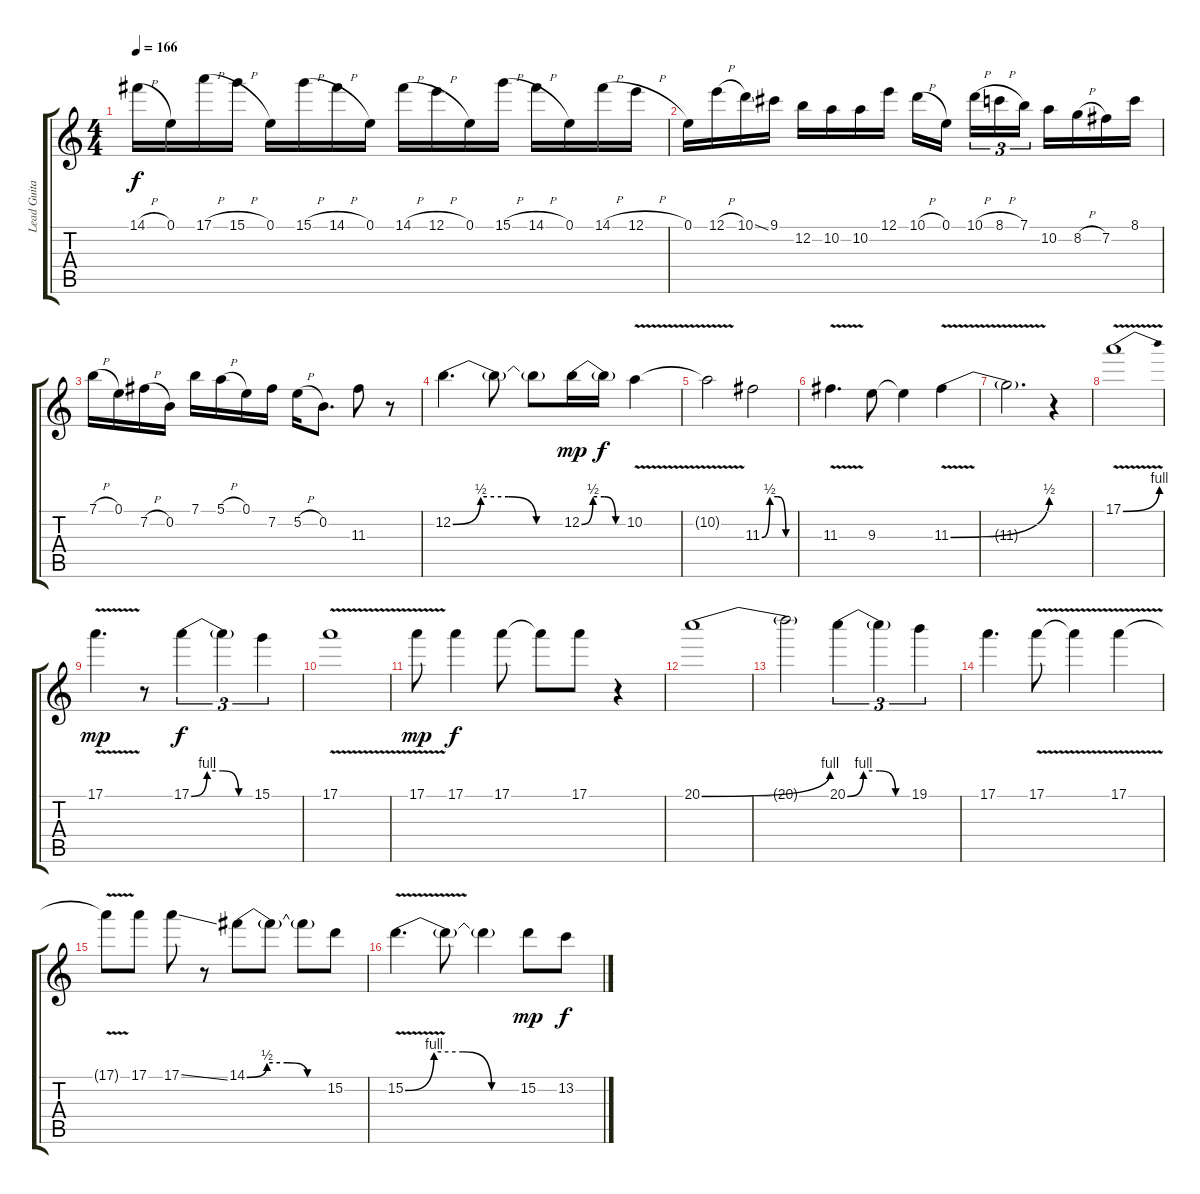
\track ("Lead Guitar" "Lead Guita") {instrument distortionguitar}
\staff {score tabs}
\tuning (E4 B3 G3 D3 A2 E2) {hide}
\ts (4 4)
\tempo 166
\clef g2
\ks c
14.1{h}.16{dy f} 0.1.16 17.1{h}.16 15.1{h}.16 0.1.16 15.1{h}.16 14.1{h}.16 0.1.16 14.1{h}.16 12.1{h}.16 0.1.16 15.1{h}.16 14.1{h}.16 0.1.16 14.1{h}.16 12.1{h}.16 |
0.1.16 12.1{h}.16 10.1{ss}.16 9.1.16 12.2.16 10.2.16 10.2.16 12.1.16 10.1{h}.16 0.1.16{beam splitsecondary} 10.1{h}.16{tu (3 2)} 8.1{h}.16{tu (3 2)} 7.1.16{tu (3 2)} 10.2.16 8.2{h}.16 7.2.16 8.1.16 |
7.1{h}.16 0.1.16 7.2{h}.16 0.2.16 7.1.16 5.1{h}.16 0.1.16 7.2.16 5.2{h}.16 0.2.8{d} 11.3.8 r.8 |
12.2{be (custom 0 0 15 2 30 2 45 0 60 0)}.4{d} 12.2{t}.8 12.2{t}.8 12.2{be (custom 0 0 15 2 30 2 45 0 60 0)}.16{dy mp} 12.2{t}.16{dy f} 10.2{v}.4 |
10.2{t}.2 11.3{be (custom 0 0 15 2 30 2 45 0 60 0)}.2 |
11.3{v}.4{d} 9.3.8 9.3{t}.4 11.3{be (bend 0 0 60 2) v}.4 |
11.3{t}.2{d} r.4 |
17.1{be (bend 0 0 60 4) v}.1 |
17.1{v}.4{d dy mp} r.8 17.1{be (custom 0 0 15 4 30 4 45 0 60 0)}.4{tu (3 2) dy f} 17.1{t}.4{tu (3 2)} 15.1.4{tu (3 2)} |
17.1{v}.1 |
17.1{v}.8{dy mp} 17.1.4{dy f} 17.1.8 17.1{t}.8 17.1.8 r.4 |
20.1{be (bend 0 0 60 4)}.1 |
20.1{t}.2 20.1{be (custom 0 0 15 4 30 4 45 0 60 0)}.4{tu (3 2)} 20.1{t}.4{tu (3 2)} 19.1.4{tu (3 2)} |
17.1.4{d} 17.1{v}.8 17.1{t}.4 17.1{v}.4 |
17.1{t}.8 17.1.8 17.1{ss}.8 r.8 14.1{be (custom 0 0 15 2 30 2 45 0 60 0)}.8 14.1{t}.8 14.1{t}.8 15.2.8 |
15.2{be (custom 0 0 15 4 30 4 45 0 60 0) v}.4{d} 15.2{t}.8 15.2{t}.4 15.2.8{dy mp} 13.2.8{dy f}
